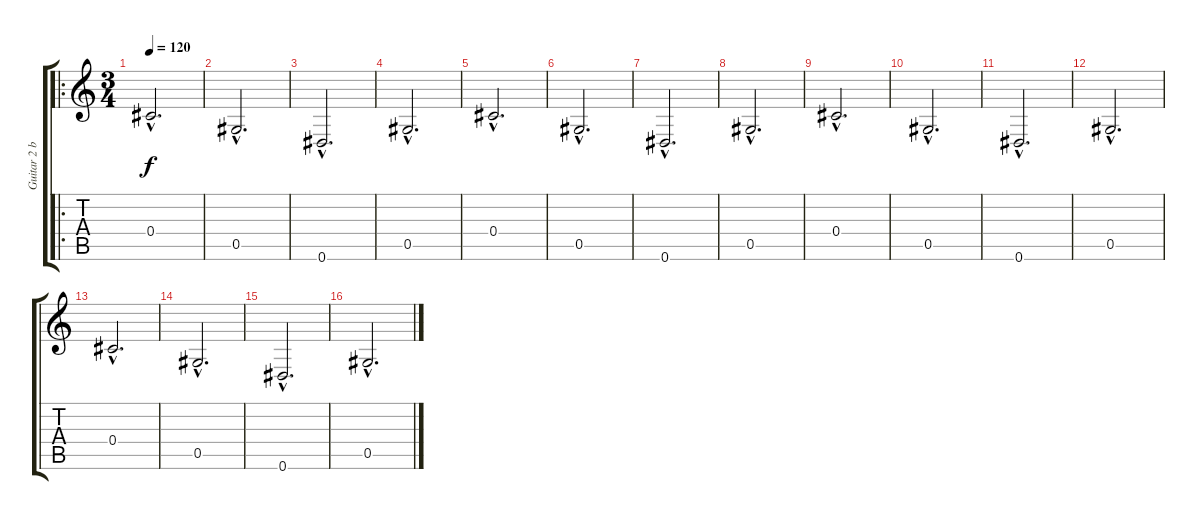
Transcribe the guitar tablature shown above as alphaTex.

\track ("Guitar 2 bass" "Guitar 2 b") {instrument acousticguitarnylon}
\staff {score tabs}
\tuning (Eb4 Bb3 Gb3 Db3 Ab2 Eb2) {hide}
\ro
\ts (3 4)
\tempo 120
\clef g2
\ks c
0.4{hac}.2{d dy f instrument acousticguitarnylon} |
0.5{hac}.2{d} |
0.6{hac}.2{d} |
0.5{hac}.2{d} |
0.4{hac}.2{d} |
0.5{hac}.2{d} |
0.6{hac}.2{d} |
0.5{hac}.2{d} |
0.4{hac}.2{d} |
0.5{hac}.2{d} |
0.6{hac}.2{d} |
0.5{hac}.2{d} |
0.4{hac}.2{d} |
0.5{hac}.2{d} |
0.6{hac}.2{d} |
0.5{hac}.2{d}
